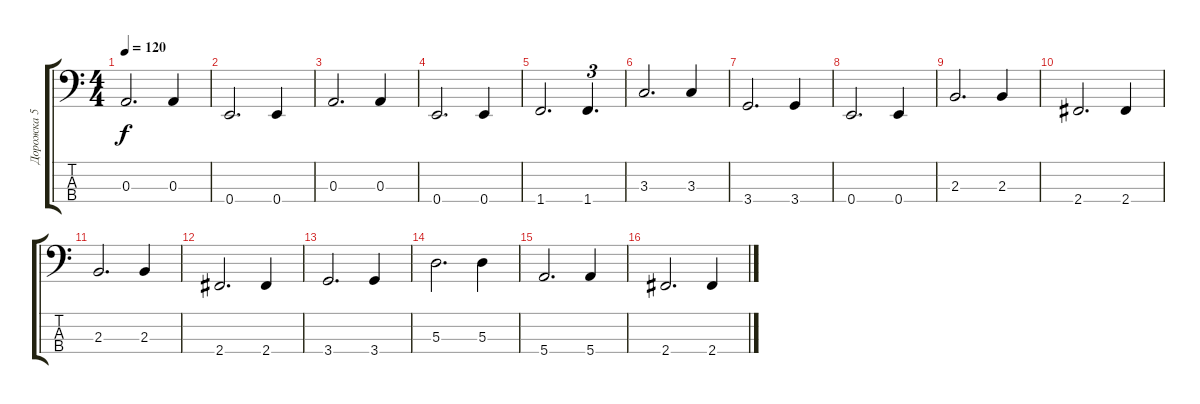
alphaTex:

\track ("Дорожка 5" "Дорожка 5") {instrument electricbassfinger}
\staff {score tabs}
\tuning (G2 D2 A1 E1) {hide}
\ts (4 4)
\tempo 120
\clef f4
\ks c
0.3.2{d dy f} 0.3.4 |
0.4.2{d} 0.4.4 |
0.3.2{d} 0.3.4 |
0.4.2{d} 0.4.4 |
1.4.2{d} 1.4.4{d tu (3 2)} |
3.3.2{d} 3.3.4 |
3.4.2{d} 3.4.4 |
0.4.2{d} 0.4.4 |
2.3.2{d} 2.3.4 |
2.4.2{d} 2.4.4 |
2.3.2{d} 2.3.4 |
2.4.2{d} 2.4.4 |
3.4.2{d} 3.4.4 |
5.3.2{d} 5.3.4 |
5.4.2{d} 5.4.4 |
2.4.2{d} 2.4.4
